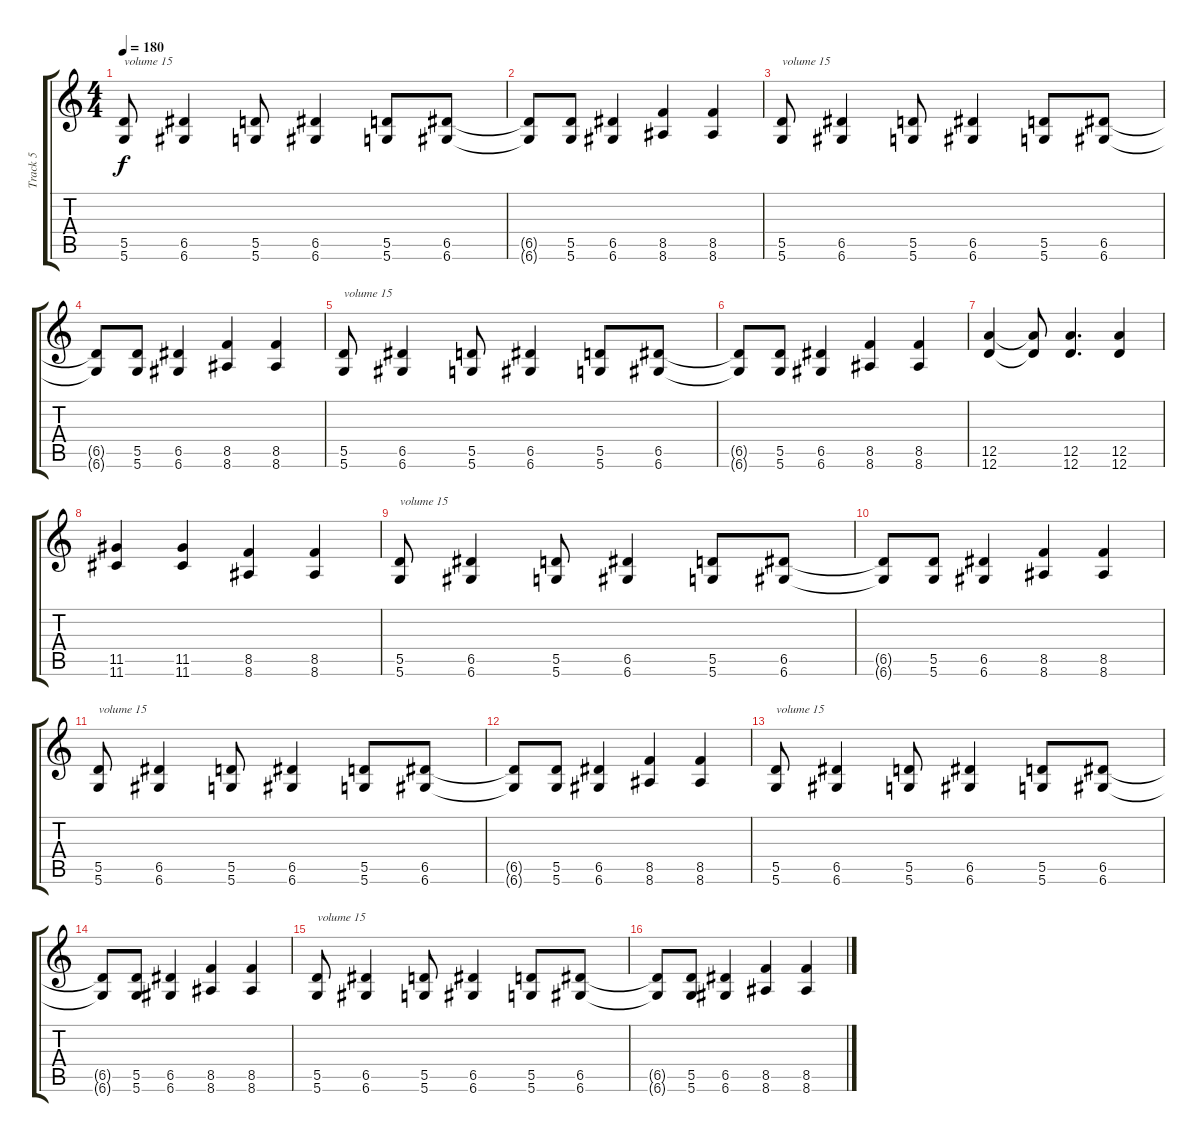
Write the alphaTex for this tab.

\track ("Track 5" "Track 5") {instrument distortionguitar}
\staff {score tabs}
\tuning (E4 B3 G3 D3 A2 D2) {hide}
\ts (4 4)
\tempo 180
\clef g2
\ks c
(5.5 5.6).8{txt "volume 15" dy f volume 15 instrument distortionguitar} (6.5 6.6).4 (5.5 5.6).8 (6.5 6.6).4 (5.5 5.6).8 (6.5 6.6).8 |
(6.5{t} 6.6{t}).8 (5.5 5.6).8 (6.5 6.6).4 (8.5 8.6).4 (8.5 8.6).4 |
(5.5 5.6).8{txt "volume 15" volume 15 instrument distortionguitar} (6.5 6.6).4 (5.5 5.6).8 (6.5 6.6).4 (5.5 5.6).8 (6.5 6.6).8 |
(6.5{t} 6.6{t}).8 (5.5 5.6).8 (6.5 6.6).4 (8.5 8.6).4 (8.5 8.6).4 |
(5.5 5.6).8{txt "volume 15" volume 15 instrument distortionguitar} (6.5 6.6).4 (5.5 5.6).8 (6.5 6.6).4 (5.5 5.6).8 (6.5 6.6).8 |
(6.5{t} 6.6{t}).8 (5.5 5.6).8 (6.5 6.6).4 (8.5 8.6).4 (8.5 8.6).4 |
(12.5 12.6).4 (12.5{t} 12.6{t}).8 (12.5 12.6).4{d} (12.5 12.6).4 |
(11.5 11.6).4 (11.5 11.6).4 (8.5 8.6).4 (8.5 8.6).4 |
(5.5 5.6).8{txt "volume 15" volume 15 instrument distortionguitar} (6.5 6.6).4 (5.5 5.6).8 (6.5 6.6).4 (5.5 5.6).8 (6.5 6.6).8 |
(6.5{t} 6.6{t}).8 (5.5 5.6).8 (6.5 6.6).4 (8.5 8.6).4 (8.5 8.6).4 |
(5.5 5.6).8{txt "volume 15" volume 15 instrument distortionguitar} (6.5 6.6).4 (5.5 5.6).8 (6.5 6.6).4 (5.5 5.6).8 (6.5 6.6).8 |
(6.5{t} 6.6{t}).8 (5.5 5.6).8 (6.5 6.6).4 (8.5 8.6).4 (8.5 8.6).4 |
(5.5 5.6).8{txt "volume 15" volume 15 instrument distortionguitar} (6.5 6.6).4 (5.5 5.6).8 (6.5 6.6).4 (5.5 5.6).8 (6.5 6.6).8 |
(6.5{t} 6.6{t}).8 (5.5 5.6).8 (6.5 6.6).4 (8.5 8.6).4 (8.5 8.6).4 |
(5.5 5.6).8{txt "volume 15" volume 15 instrument distortionguitar} (6.5 6.6).4 (5.5 5.6).8 (6.5 6.6).4 (5.5 5.6).8 (6.5 6.6).8 |
(6.5{t} 6.6{t}).8 (5.5 5.6).8 (6.5 6.6).4 (8.5 8.6).4 (8.5 8.6).4
